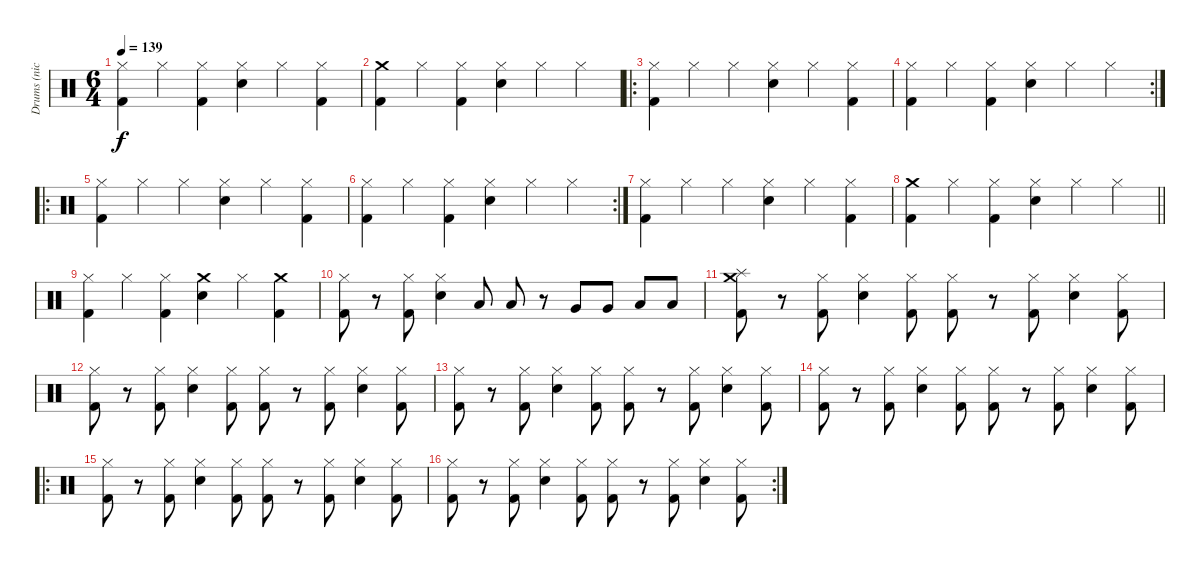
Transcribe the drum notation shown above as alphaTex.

\track ("Drums (nick Mason)" "Drums (nic") {instrument percussion}
\staff {score}
\articulation defaults
\ts (6 4)
\tempo 139
\clef neutral
\ks c
("Hi-Hat (closed)" "Kick (hit) 2").4{dy f} "Hi-Hat (closed)".4 ("Hi-Hat (closed)" "Kick (hit) 2").4 ("Hi-Hat (closed)" "Snare (hit) 2").4 "Hi-Hat (closed)".4 ("Hi-Hat (closed)" "Kick (hit) 2").4 |
("Crash medium (hit)" "Kick (hit) 2").4 "Hi-Hat (closed)".4 ("Hi-Hat (closed)" "Kick (hit) 2").4 ("Hi-Hat (closed)" "Snare (hit) 2").4 "Hi-Hat (closed)".4 "Hi-Hat (closed)".4 |
\ro
("Hi-Hat (closed)" "Kick (hit) 2").4 "Hi-Hat (closed)".4 "Hi-Hat (closed)".4 ("Hi-Hat (closed)" "Snare (hit) 2").4 "Hi-Hat (closed)".4 ("Hi-Hat (closed)" "Kick (hit) 2").4 |
\rc 2
("Hi-Hat (closed)" "Kick (hit) 2").4 "Hi-Hat (closed)".4 ("Hi-Hat (closed)" "Kick (hit) 2").4 ("Hi-Hat (closed)" "Snare (hit) 2").4 "Hi-Hat (closed)".4 "Hi-Hat (closed)".4 |
\ro
("Hi-Hat (closed)" "Kick (hit) 2").4 "Hi-Hat (closed)".4 "Hi-Hat (closed)".4 ("Hi-Hat (closed)" "Snare (hit) 2").4 "Hi-Hat (closed)".4 ("Hi-Hat (closed)" "Kick (hit) 2").4 |
\rc 2
("Hi-Hat (closed)" "Kick (hit) 2").4 "Hi-Hat (closed)".4 ("Hi-Hat (closed)" "Kick (hit) 2").4 ("Hi-Hat (closed)" "Snare (hit) 2").4 "Hi-Hat (closed)".4 "Hi-Hat (closed)".4 |
("Hi-Hat (closed)" "Kick (hit) 2").4 "Hi-Hat (closed)".4 "Hi-Hat (closed)".4 ("Hi-Hat (closed)" "Snare (hit) 2").4 "Hi-Hat (closed)".4 ("Hi-Hat (closed)" "Kick (hit) 2").4 |
\barLineRight lightlight
("Crash medium (hit)" "Kick (hit) 2").4 "Hi-Hat (closed)".4 ("Hi-Hat (closed)" "Kick (hit) 2").4 ("Hi-Hat (closed)" "Snare (hit) 2").4 "Hi-Hat (closed)".4 "Hi-Hat (closed)".4 |
("Hi-Hat (closed)" "Kick (hit) 2").4 "Hi-Hat (closed)".4 ("Hi-Hat (closed)" "Kick (hit) 2").4 ("Crash medium (hit)" "Snare (hit) 2").4 "Hi-Hat (closed)".4 ("Crash medium (hit)" "Kick (hit) 2").4 |
("Hi-Hat (closed)" "Kick (hit) 2").8 r.8 ("Hi-Hat (closed)" "Kick (hit) 2").8 ("Hi-Hat (closed)" "Snare (hit) 2").4 "Low Tom (hit)".8 "Low Tom (hit)".8 r.8 "Very Low Tom (hit)".8 "Very Low Tom (hit)".8 "Low Floor Tom (hit)".8 "Low Floor Tom (hit)".8 |
("Crash medium (hit)" "Splash (hit)" "Kick (hit) 2").8 r.8 ("Hi-Hat (closed)" "Kick (hit) 2").8 ("Hi-Hat (closed)" "Snare (hit) 2").4 ("Hi-Hat (closed)" "Kick (hit) 2").8 ("Hi-Hat (closed)" "Kick (hit) 2").8 r.8 ("Hi-Hat (closed)" "Kick (hit) 2").8 ("Hi-Hat (closed)" "Snare (hit) 2").4 ("Hi-Hat (closed)" "Kick (hit) 2").8 |
("Hi-Hat (closed)" "Kick (hit) 2").8 r.8 ("Hi-Hat (closed)" "Kick (hit) 2").8 ("Hi-Hat (closed)" "Snare (hit) 2").4 ("Hi-Hat (closed)" "Kick (hit) 2").8 ("Hi-Hat (closed)" "Kick (hit) 2").8 r.8 ("Hi-Hat (closed)" "Kick (hit) 2").8 ("Hi-Hat (closed)" "Snare (hit) 2").4 ("Hi-Hat (closed)" "Kick (hit) 2").8 |
("Hi-Hat (closed)" "Kick (hit) 2").8 r.8 ("Hi-Hat (closed)" "Kick (hit) 2").8 ("Hi-Hat (closed)" "Snare (hit) 2").4 ("Hi-Hat (closed)" "Kick (hit) 2").8 ("Hi-Hat (closed)" "Kick (hit) 2").8 r.8 ("Hi-Hat (closed)" "Kick (hit) 2").8 ("Hi-Hat (closed)" "Snare (hit) 2").4 ("Hi-Hat (closed)" "Kick (hit) 2").8 |
("Hi-Hat (closed)" "Kick (hit) 2").8 r.8 ("Hi-Hat (closed)" "Kick (hit) 2").8 ("Hi-Hat (closed)" "Snare (hit) 2").4 ("Hi-Hat (closed)" "Kick (hit) 2").8 ("Hi-Hat (closed)" "Kick (hit) 2").8 r.8 ("Hi-Hat (closed)" "Kick (hit) 2").8 ("Hi-Hat (closed)" "Snare (hit) 2").4 ("Hi-Hat (closed)" "Kick (hit) 2").8 |
\ro
("Hi-Hat (closed)" "Kick (hit) 2").8 r.8 ("Hi-Hat (closed)" "Kick (hit) 2").8 ("Hi-Hat (closed)" "Snare (hit) 2").4 ("Hi-Hat (closed)" "Kick (hit) 2").8 ("Hi-Hat (closed)" "Kick (hit) 2").8 r.8 ("Hi-Hat (closed)" "Kick (hit) 2").8 ("Hi-Hat (closed)" "Snare (hit) 2").4 ("Hi-Hat (closed)" "Kick (hit) 2").8 |
\rc 2
("Hi-Hat (closed)" "Kick (hit) 2").8 r.8 ("Hi-Hat (closed)" "Kick (hit) 2").8 ("Hi-Hat (closed)" "Snare (hit) 2").4 ("Hi-Hat (closed)" "Kick (hit) 2").8 ("Hi-Hat (closed)" "Kick (hit) 2").8 r.8 ("Hi-Hat (closed)" "Kick (hit) 2").8 ("Hi-Hat (closed)" "Snare (hit) 2").4 ("Hi-Hat (closed)" "Kick (hit) 2").8
